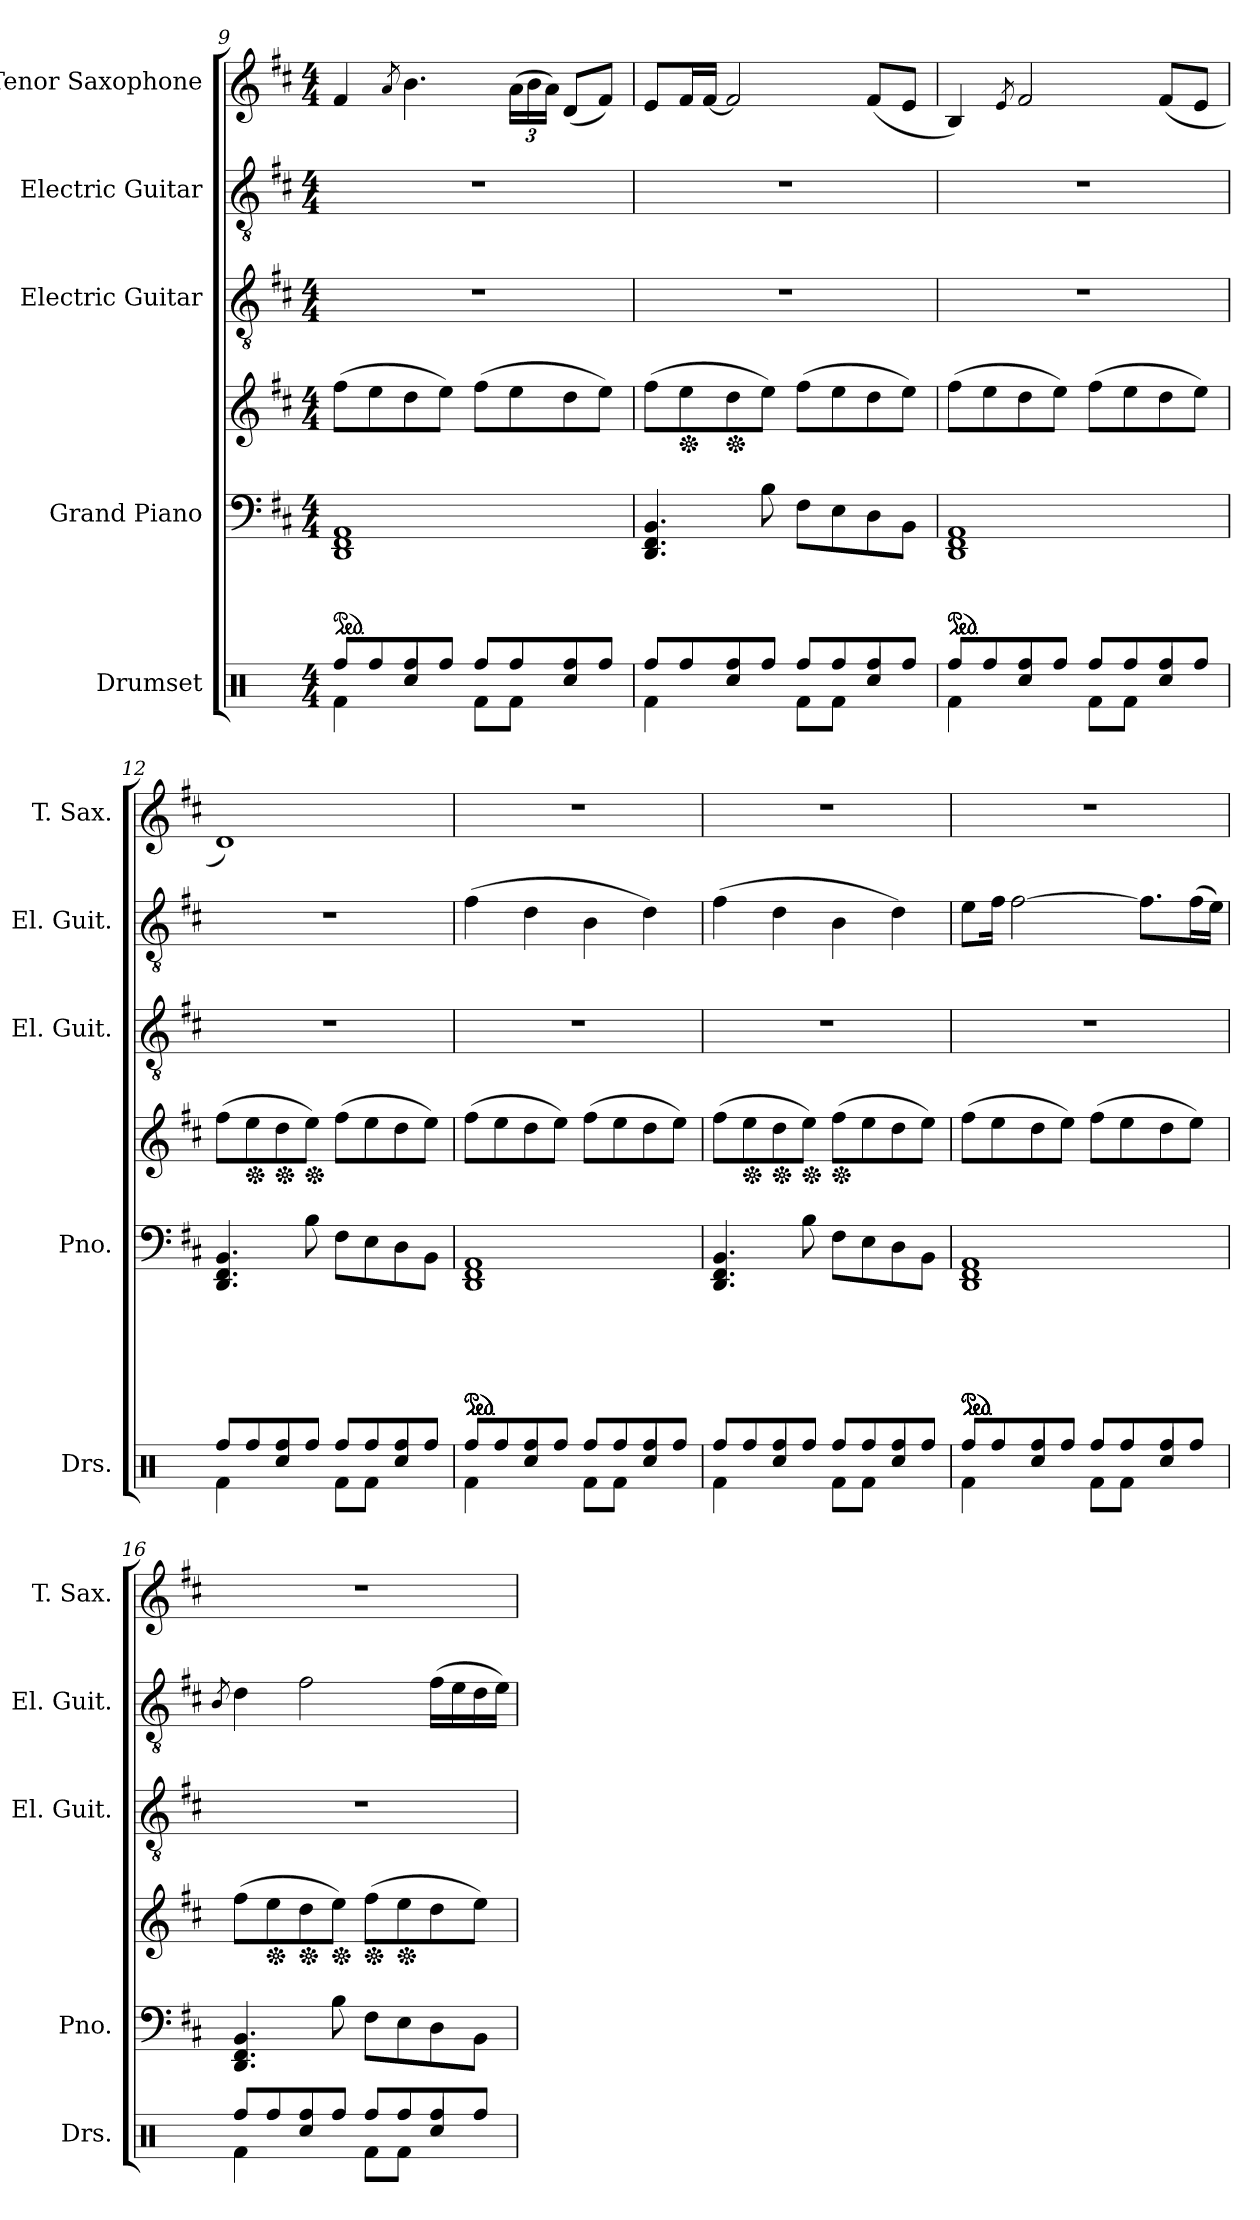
**kern	**kern	**kern	**kern	**kern	**kern
*part5	*part4	*part4	*part3	*part2	*part1
*staff6	*staff5	*staff4	*staff3	*staff2	*staff1
*I"Drumset	*I"Grand Piano	*	*I"Electric Guitar	*I"Electric Guitar	*I"Tenor Saxophone
*I'Drs.	*I'Pno.	*	*I'El. Guit.	*I'El. Guit.	*I'T. Sax.
!!LO:LB:g=z
*clefX	*clefF4	*clefG2	*clefGv2	*clefGv2	*clefG2
*	*	*	*	*	*ITrd8c14
*k[]	*k[f#c#]	*k[f#c#]	*k[f#c#]	*k[f#c#]	*k[f#c#]
*M4/4	*M4/4	*M4/4	*M4/4	*M4/4	*M4/4
=9	=9	=9	=9	=9	=9
*^	*	*	*	*	*
*	*	*ped	*	*	*	*
*	*	*ped	*	*	*	*
8Rff/L	4Rf\	1DD 1FF# 1AA	(8ff#\L	1r	1r	4F#/
8Rff/	.	.	8ee\	.	.	.
.	.	.	.	.	.	8qA/
8Rff/	4Rcc/	.	8dd\	.	.	4.B\
8Rff/J	.	.	8ee\J)	.	.	.
8Rff/L	8Rf\L	.	(8ff#\L	.	.	.
*	*	*	*	*	*	*Xbrackettup
8Rff/	8Rf\J	.	8ee\	.	.	(24A\LL
.	.	.	.	.	.	24B\
.	.	.	.	.	.	24A\JJ)
8Rff/	4Rcc/	.	8dd\	.	.	(8D/L
8Rff/J	.	.	8ee\J)	.	.	8F#/J)
=10	=10	=10	=10	=10	=10	=10
8Rff/L	4Rf\	4.DD/ 4.FF#/ 4.BB/	(8ff#\L	1r	1r	8E/L
*	*	*	*Xped	*	*	*
8Rff/	.	.	8ee\	.	.	16F#/L
.	.	.	.	.	.	[16F#/JJ
*	*	*	*Xped	*	*	*
8Rff/	4Rcc/	.	8dd\	.	.	2F#/]
8Rff/J	.	8B\	8ee\J)	.	.	.
8Rff/L	8Rf\L	8F#\L	(8ff#\L	.	.	.
8Rff/	8Rf\J	8E\	8ee\	.	.	.
8Rff/	4Rcc/	8D\	8dd\	.	.	(8F#/L
8Rff/J	.	8BB\J	8ee\J)	.	.	8E/J
=11	=11	=11	=11	=11	=11	=11
*	*	*ped	*	*	*	*
*	*	*ped	*	*	*	*
*	*	*ped	*	*	*	*
8Rff/L	4Rf\	1DD 1FF# 1AA	(8ff#\L	1r	1r	4BB/)
8Rff/	.	.	8ee\	.	.	.
.	.	.	.	.	.	8qE/
8Rff/	4Rcc/	.	8dd\	.	.	2F#/
8Rff/J	.	.	8ee\J)	.	.	.
8Rff/L	8Rf\L	.	(8ff#\L	.	.	.
8Rff/	8Rf\J	.	8ee\	.	.	.
8Rff/	4Rcc/	.	8dd\	.	.	(8F#/L
8Rff/J	.	.	8ee\J)	.	.	8E/J
=12	=12	=12	=12	=12	=12	=12
8Rff/L	4Rf\	4.DD/ 4.FF#/ 4.BB/	(8ff#\L	1r	1r	1D)
*	*	*	*Xped	*	*	*
8Rff/	.	.	8ee\	.	.	.
*	*	*	*Xped	*	*	*
8Rff/	4Rcc/	.	8dd\	.	.	.
*	*	*	*Xped	*	*	*
8Rff/J	.	8B\	8ee\J)	.	.	.
8Rff/L	8Rf\L	8F#\L	(8ff#\L	.	.	.
8Rff/	8Rf\J	8E\	8ee\	.	.	.
8Rff/	4Rcc/	8D\	8dd\	.	.	.
8Rff/J	.	8BB\J	8ee\J)	.	.	.
!!LO:PB:g=z
=13	=13	=13	=13	=13	=13	=13
*	*	*ped	*	*	*	*
*	*	*ped	*	*	*	*
*	*	*ped	*	*	*	*
*	*	*ped	*	*	*	*
8Rff/L	4Rf\	1DD 1FF# 1AA	(8ff#\L	1r	(4f#\	1r
8Rff/	.	.	8ee\	.	.	.
8Rff/	4Rcc/	.	8dd\	.	4d\	.
8Rff/J	.	.	8ee\J)	.	.	.
8Rff/L	8Rf\L	.	(8ff#\L	.	4B\	.
8Rff/	8Rf\J	.	8ee\	.	.	.
8Rff/	4Rcc/	.	8dd\	.	4d\)	.
8Rff/J	.	.	8ee\J)	.	.	.
=14	=14	=14	=14	=14	=14	=14
8Rff/L	4Rf\	4.DD/ 4.FF#/ 4.BB/	(8ff#\L	1r	(4f#\	1r
*	*	*	*Xped	*	*	*
8Rff/	.	.	8ee\	.	.	.
*	*	*	*Xped	*	*	*
8Rff/	4Rcc/	.	8dd\	.	4d\	.
*	*	*	*Xped	*	*	*
8Rff/J	.	8B\	8ee\J)	.	.	.
*	*	*	*Xped	*	*	*
8Rff/L	8Rf\L	8F#\L	(8ff#\L	.	4B\	.
8Rff/	8Rf\J	8E\	8ee\	.	.	.
8Rff/	4Rcc/	8D\	8dd\	.	4d\)	.
8Rff/J	.	8BB\J	8ee\J)	.	.	.
=15	=15	=15	=15	=15	=15	=15
*	*	*ped	*	*	*	*
*	*	*ped	*	*	*	*
*	*	*ped	*	*	*	*
*	*	*ped	*	*	*	*
*	*	*ped	*	*	*	*
8Rff/L	4Rf\	1DD 1FF# 1AA	(8ff#\L	1r	8e\L	1r
8Rff/	.	.	8ee\	.	16f#\Jk	.
.	.	.	.	.	[2f#\	.
8Rff/	4Rcc/	.	8dd\	.	.	.
8Rff/J	.	.	8ee\J)	.	.	.
8Rff/L	8Rf\L	.	(8ff#\L	.	.	.
8Rff/	8Rf\J	.	8ee\	.	.	.
.	.	.	.	.	8.f#\L]	.
8Rff/	4Rcc/	.	8dd\	.	.	.
8Rff/J	.	.	8ee\J)	.	(16f#\L	.
.	.	.	.	.	16e\JJ)	.
=16	=16	=16	=16	=16	=16	=16
.	.	.	.	.	8qB/	.
8Rff/L	4Rf\	4.DD/ 4.FF#/ 4.BB/	(8ff#\L	1r	4d\	1r
*	*	*	*Xped	*	*	*
8Rff/	.	.	8ee\	.	.	.
*	*	*	*Xped	*	*	*
8Rff/	4Rcc/	.	8dd\	.	2f#\	.
*	*	*	*Xped	*	*	*
8Rff/J	.	8B\	8ee\J)	.	.	.
*	*	*	*Xped	*	*	*
8Rff/L	8Rf\L	8F#\L	(8ff#\L	.	.	.
*	*	*	*Xped	*	*	*
8Rff/	8Rf\J	8E\	8ee\	.	.	.
8Rff/	4Rcc/	8D\	8dd\	.	(16f#\LL	.
.	.	.	.	.	16e\	.
8Rff/J	.	8BB\J	8ee\J)	.	16d\	.
.	.	.	.	.	16e\JJ)	.
*v	*v	*	*	*	*	*
=	=	=	=	=	=
*-	*-	*-	*-	*-	*-
